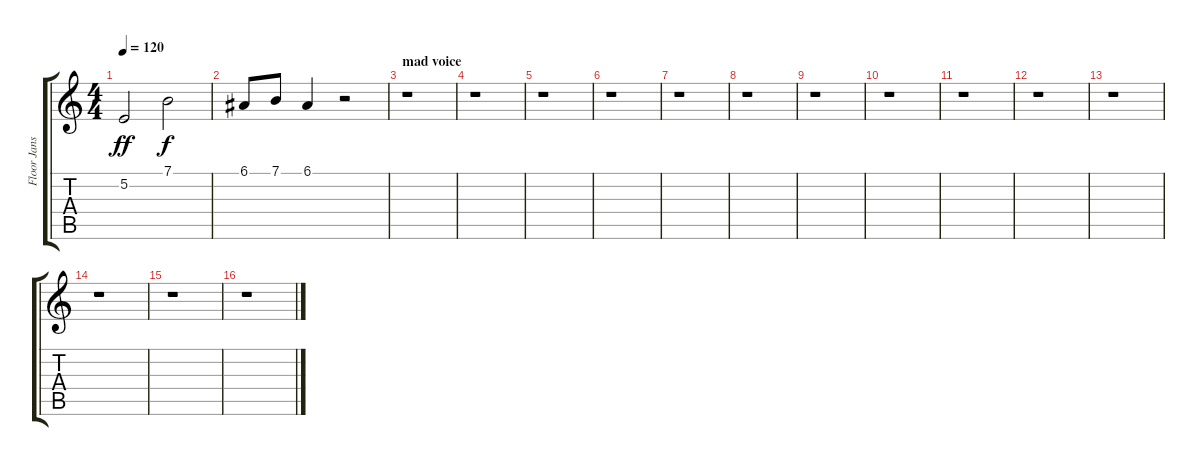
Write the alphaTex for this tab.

\track ("Floor Jansen -Voice" "Floor Jans") {instrument altosax}
\staff {score tabs}
\tuning (E4 B3 G3 D3 A2 E2) {hide}
\ts (4 4)
\tempo 120
\clef g2
\ks c
5.2.2{dy ff} 7.1.2{dy f} |
6.1.8 7.1.8 6.1.4 r.2 |
\section ("" "mad voice")
r.1 |
r.1 |
r.1 |
r.1 |
r.1 |
r.1 |
r.1 |
r.1 |
r.1 |
r.1 |
r.1 |
r.1 |
r.1 |
r.1
